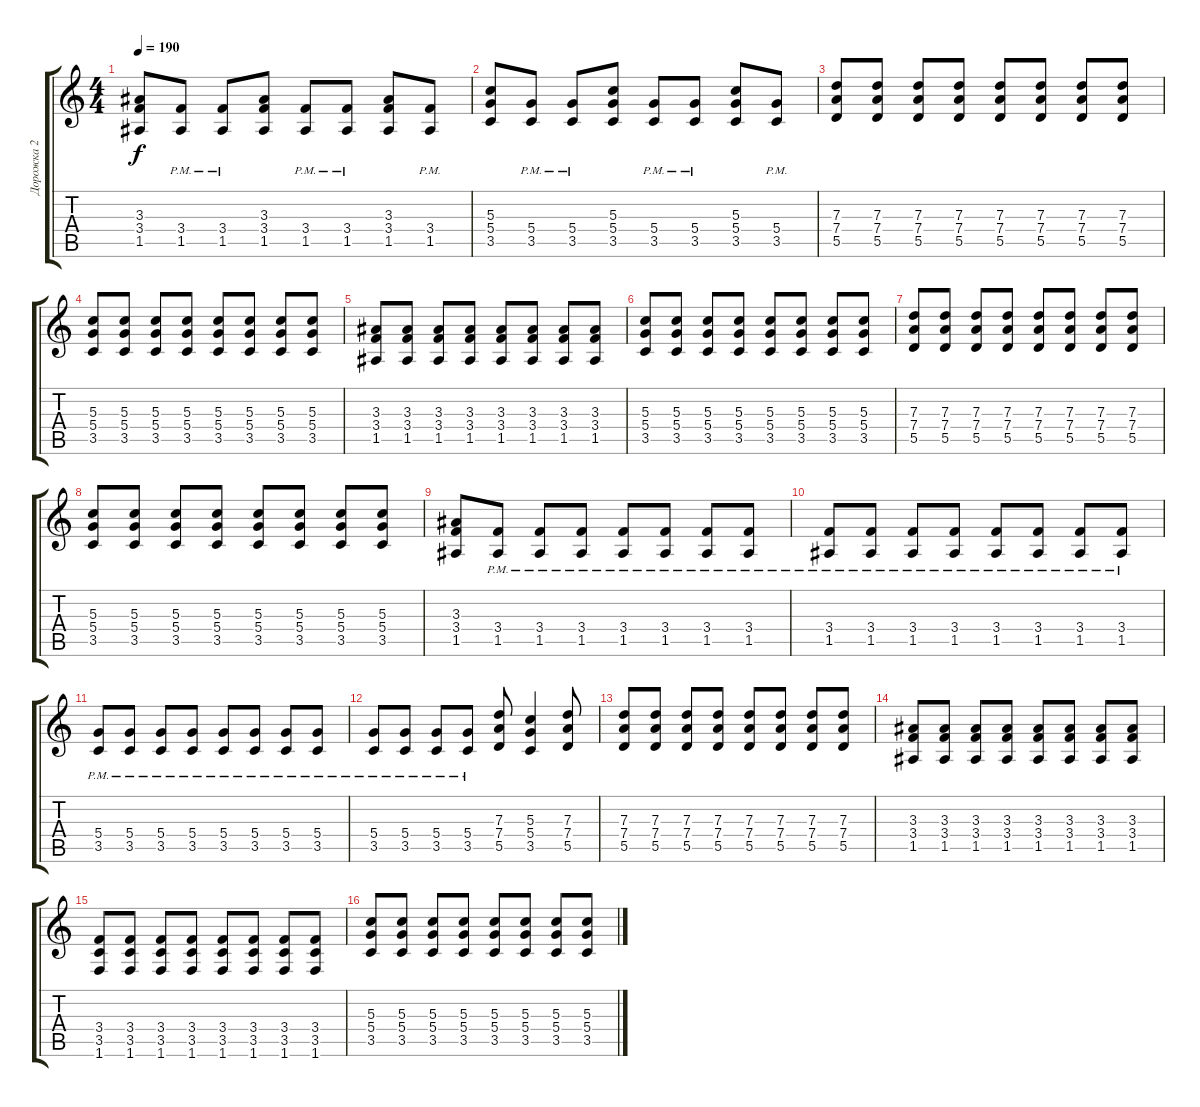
\track ("Дорожка 2" "Дорожка 2") {instrument overdrivenguitar}
\staff {score tabs}
\tuning (E4 B3 G3 D3 A2 E2) {hide}
\ts (4 4)
\tempo 190
\clef g2
\ks c
(3.3 3.4 1.5).8{dy f} (3.4{pm} 1.5{pm}).8 (3.4{pm} 1.5{pm}).8 (3.3 3.4 1.5).8 (3.4{pm} 1.5{pm}).8 (3.4{pm} 1.5{pm}).8 (3.3 3.4 1.5).8 (3.4{pm} 1.5{pm}).8 |
(5.3 5.4 3.5).8 (5.4{pm} 3.5{pm}).8 (5.4{pm} 3.5{pm}).8 (5.3 5.4 3.5).8 (5.4{pm} 3.5{pm}).8 (5.4{pm} 3.5{pm}).8 (5.3 5.4 3.5).8 (5.4{pm} 3.5{pm}).8 |
(7.3 7.4 5.5).8 (7.3 7.4 5.5).8 (7.3 7.4 5.5).8 (7.3 7.4 5.5).8 (7.3 7.4 5.5).8 (7.3 7.4 5.5).8 (7.3 7.4 5.5).8 (7.3 7.4 5.5).8 |
(5.3 5.4 3.5).8 (5.3 5.4 3.5).8 (5.3 5.4 3.5).8 (5.3 5.4 3.5).8 (5.3 5.4 3.5).8 (5.3 5.4 3.5).8 (5.3 5.4 3.5).8 (5.3 5.4 3.5).8 |
(3.3 3.4 1.5).8 (3.3 3.4 1.5).8 (3.3 3.4 1.5).8 (3.3 3.4 1.5).8 (3.3 3.4 1.5).8 (3.3 3.4 1.5).8 (3.3 3.4 1.5).8 (3.3 3.4 1.5).8 |
(5.3 5.4 3.5).8 (5.3 5.4 3.5).8 (5.3 5.4 3.5).8 (5.3 5.4 3.5).8 (5.3 5.4 3.5).8 (5.3 5.4 3.5).8 (5.3 5.4 3.5).8 (5.3 5.4 3.5).8 |
(7.3 7.4 5.5).8 (7.3 7.4 5.5).8 (7.3 7.4 5.5).8 (7.3 7.4 5.5).8 (7.3 7.4 5.5).8 (7.3 7.4 5.5).8 (7.3 7.4 5.5).8 (7.3 7.4 5.5).8 |
(5.3 5.4 3.5).8 (5.3 5.4 3.5).8 (5.3 5.4 3.5).8 (5.3 5.4 3.5).8 (5.3 5.4 3.5).8 (5.3 5.4 3.5).8 (5.3 5.4 3.5).8 (5.3 5.4 3.5).8 |
(3.3 3.4 1.5).8 (3.4{pm} 1.5{pm}).8 (3.4{pm} 1.5{pm}).8 (3.4{pm} 1.5{pm}).8 (3.4{pm} 1.5{pm}).8 (3.4{pm} 1.5{pm}).8 (3.4{pm} 1.5{pm}).8 (3.4{pm} 1.5{pm}).8 |
(3.4{pm} 1.5{pm}).8 (3.4{pm} 1.5{pm}).8 (3.4{pm} 1.5{pm}).8 (3.4{pm} 1.5{pm}).8 (3.4{pm} 1.5{pm}).8 (3.4{pm} 1.5{pm}).8 (3.4{pm} 1.5{pm}).8 (3.4{pm} 1.5{pm}).8 |
(5.4{pm} 3.5{pm}).8 (5.4{pm} 3.5{pm}).8 (5.4{pm} 3.5{pm}).8 (5.4{pm} 3.5{pm}).8 (5.4{pm} 3.5{pm}).8 (5.4{pm} 3.5{pm}).8 (5.4{pm} 3.5{pm}).8 (5.4{pm} 3.5{pm}).8 |
(5.4{pm} 3.5{pm}).8 (5.4{pm} 3.5{pm}).8 (5.4{pm} 3.5{pm}).8 (5.4{pm} 3.5{pm}).8 (7.3 7.4 5.5).8 (5.3 5.4 3.5).4 (7.3 7.4 5.5).8 |
(7.3 7.4 5.5).8 (7.3 7.4 5.5).8 (7.3 7.4 5.5).8 (7.3 7.4 5.5).8 (7.3 7.4 5.5).8 (7.3 7.4 5.5).8 (7.3 7.4 5.5).8 (7.3 7.4 5.5).8 |
(3.3 3.4 1.5).8 (3.3 3.4 1.5).8 (3.3 3.4 1.5).8 (3.3 3.4 1.5).8 (3.3 3.4 1.5).8 (3.3 3.4 1.5).8 (3.3 3.4 1.5).8 (3.3 3.4 1.5).8 |
(3.4 3.5 1.6).8 (3.4 3.5 1.6).8 (3.4 3.5 1.6).8 (3.4 3.5 1.6).8 (3.4 3.5 1.6).8 (3.4 3.5 1.6).8 (3.4 3.5 1.6).8 (3.4 3.5 1.6).8 |
(5.3 5.4 3.5).8 (5.3 5.4 3.5).8 (5.3 5.4 3.5).8 (5.3 5.4 3.5).8 (5.3 5.4 3.5).8 (5.3 5.4 3.5).8 (5.3 5.4 3.5).8 (5.3 5.4 3.5).8
